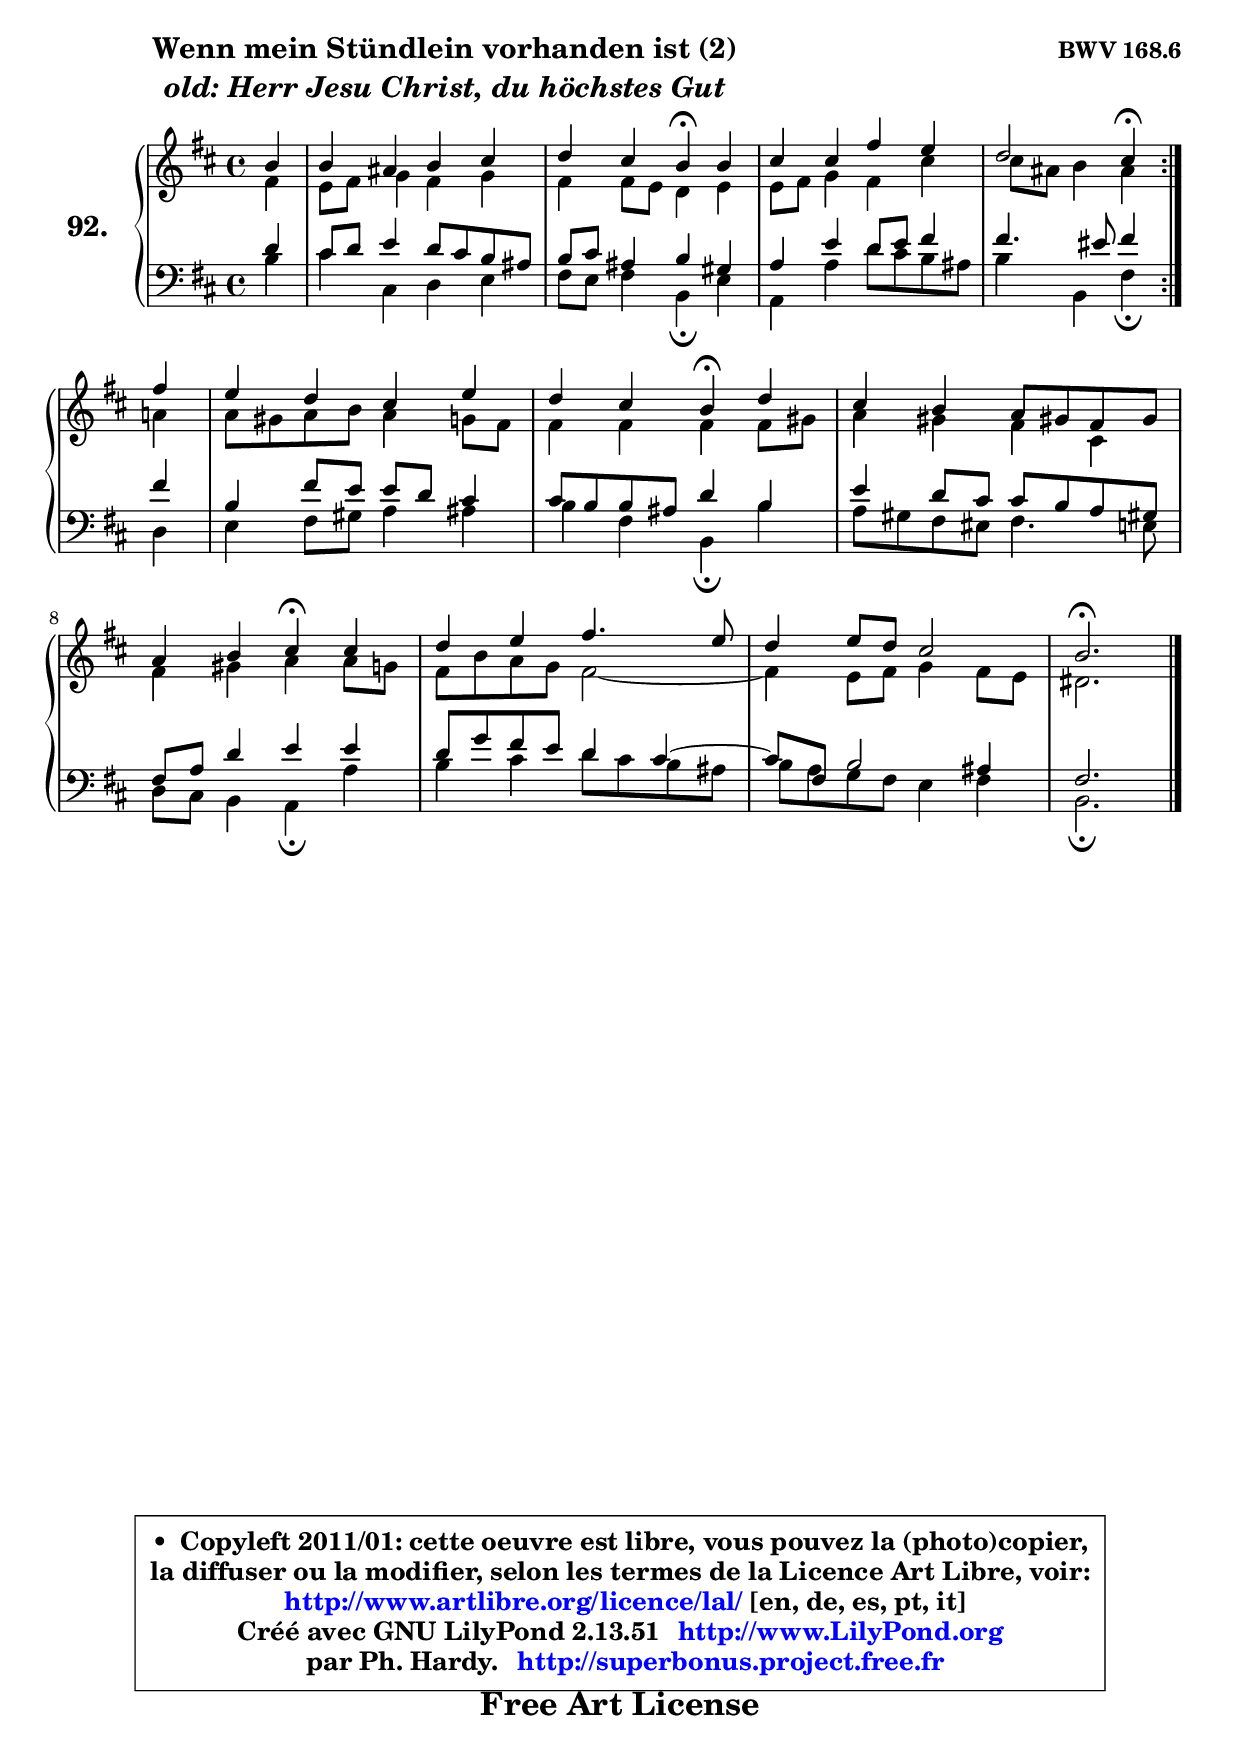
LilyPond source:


\version "2.13.51"

    \paper {
%	system-system-spacing #'padding = #0.1
%	score-system-spacing #'padding = #0.1
%	ragged-bottom = ##f
%	ragged-last-bottom = ##f
	}

    \header {
      opus = \markup { \bold "BWV 168.6" }
      piece = \markup { \hspace #9 \fontsize #2 \bold \column \center-align { \line { "Wenn mein Stündlein vorhanden ist (2)" }
                     \line { \italic "old: Herr Jesu Christ, du höchstes Gut" }
                 } }
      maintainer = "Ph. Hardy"
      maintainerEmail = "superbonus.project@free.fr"
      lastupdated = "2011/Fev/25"
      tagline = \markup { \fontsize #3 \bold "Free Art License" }
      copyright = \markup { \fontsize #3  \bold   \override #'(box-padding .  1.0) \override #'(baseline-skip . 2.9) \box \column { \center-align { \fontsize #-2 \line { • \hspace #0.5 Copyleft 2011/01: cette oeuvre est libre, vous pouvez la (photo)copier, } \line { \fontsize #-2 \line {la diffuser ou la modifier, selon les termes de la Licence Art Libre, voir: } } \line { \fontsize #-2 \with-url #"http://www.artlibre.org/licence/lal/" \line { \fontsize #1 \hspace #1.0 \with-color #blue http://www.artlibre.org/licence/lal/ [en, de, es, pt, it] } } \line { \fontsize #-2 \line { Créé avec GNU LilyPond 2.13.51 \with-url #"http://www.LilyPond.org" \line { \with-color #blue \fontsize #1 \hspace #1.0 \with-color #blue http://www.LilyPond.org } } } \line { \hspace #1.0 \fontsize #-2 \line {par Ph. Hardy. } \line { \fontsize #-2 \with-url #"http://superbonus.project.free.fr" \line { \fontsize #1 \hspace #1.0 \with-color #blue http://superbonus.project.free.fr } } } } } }

	  }

  guidemidi = {
	\repeat volta 2 {
        r4 |
        R1 |
        r2 \tempo 4 = 30 r4 \tempo 4 = 78 r4 |
        R1 |
        r2 \tempo 4 = 30 r4 \tempo 4 = 78 } %fin du repeat
        r4 |
        R1 |
        r2 \tempo 4 = 30 r4 \tempo 4 = 78 r4 |
        R1 |
        r2 \tempo 4 = 30 r4 \tempo 4 = 78 r4 |
        R1 |
        R1 |
        \tempo 4 = 40 r2. 
	}

  upper = {
	\time 4/4
	\key b \minor
	\clef treble
	\partial 4
	\voiceOne
	<< { 
	% SOPRANO
	\set Voice.midiInstrument = "acoustic grand"
	\relative c'' {
	\repeat volta 2 {
        b4 |
        b4 ais b cis |
        d4 cis b\fermata b |
        cis4 cis fis e |
        d2 cis4\fermata } %fin du repeat
        fis4 |
        e4 d cis e |
        d4 cis b\fermata d |
        cis4 b a8 gis! fis gis |
        a4 b cis\fermata cis |
        d4 e fis4. e8 |
        d4 e8 d cis2 |
        b2.\fermata
        \bar "|."
	} % fin de relative
	}

	\context Voice="1" { \voiceTwo 
	% ALTO
	\set Voice.midiInstrument = "acoustic grand"
	\relative c' {
	\repeat volta 2 {
        fis4 |
        e8 fis g4 fis g |
        fis4 fis8 e d4 e |
        e8 fis g4 fis cis' |
        cis8 ais b4 ais } %fin du repeat
        a4 |
        a8 gis a b a4 g8 fis |
        fis4 fis fis fis8 gis |
        a4 gis fis cis |
        fis4 gis a a8 g |
        fis8 b a g fis2 ~ |
	fis4 e8 fis g4 fis8 e |
        dis2. 
        \bar "|."
	} % fin de relative
	\oneVoice
	} >>
	}

    lower = {
	\time 4/4
	\key b \minor
	\clef bass
	\partial 4
	\voiceOne
	<< { 
	% TENOR
	\set Voice.midiInstrument = "acoustic grand"
	\relative c' {
	\repeat volta 2 {
        d4 |
        cis8 d e4 d8 cis b ais |
        b8 cis ais4 b gis |
        a4 e' d8 e fis4 |
        fis4. eis8 fis4 } %fin du repeat
        fis4 |
        b,4 fis'8 e e d cis4 |
        cis8 b b ais d4 b |
        e4 d8 cis cis b a gis! |
        fis8 a d4 e e |
        d8 g fis e d4 cis4 ~ |
	cis8 fis,8 b2 ais4 |
        fis2. 
        \bar "|."
	} % fin de relative
	}
	\context Voice="1" { \voiceTwo 
	% BASS
	\set Voice.midiInstrument = "acoustic grand"
	\relative c' {
	\repeat volta 2 {
        b4 |
        cis4 cis, d e |
        fis8 e fis4 b,\fermata e |
        a,4 a' d8 cis b ais |
        b4 b, fis'\fermata } %fin du repeat
        d4 |
        e4 fis8 gis a4 ais |
        b4 fis b,\fermata b' |
        a8 gis fis eis fis4. e8 |
        d8 cis b4 a\fermata a' |
        b4 cis d8 cis b ais |
        b8 a g fis e4 fis |
        b,2.\fermata
        \bar "|."
	} % fin de relative
	\oneVoice
	} >>
	}


    \score { 

	\new PianoStaff <<
	\set PianoStaff.instrumentName = \markup { \bold \huge "92." }
	\new Staff = "upper" \upper
	\new Staff = "lower" \lower
	>>

    \layout {
%	ragged-last = ##f
	   }

         } % fin de score

  \score {
    \unfoldRepeats { << \guidemidi \upper \lower >> }
    \midi {
    \context {
     \Staff
      \remove "Staff_performer"
               }

     \context {
      \Voice
       \consists "Staff_performer"
                }

     \context { 
      \Score
      tempoWholesPerMinute = #(ly:make-moment 78 4)
		}
	    }
	}

